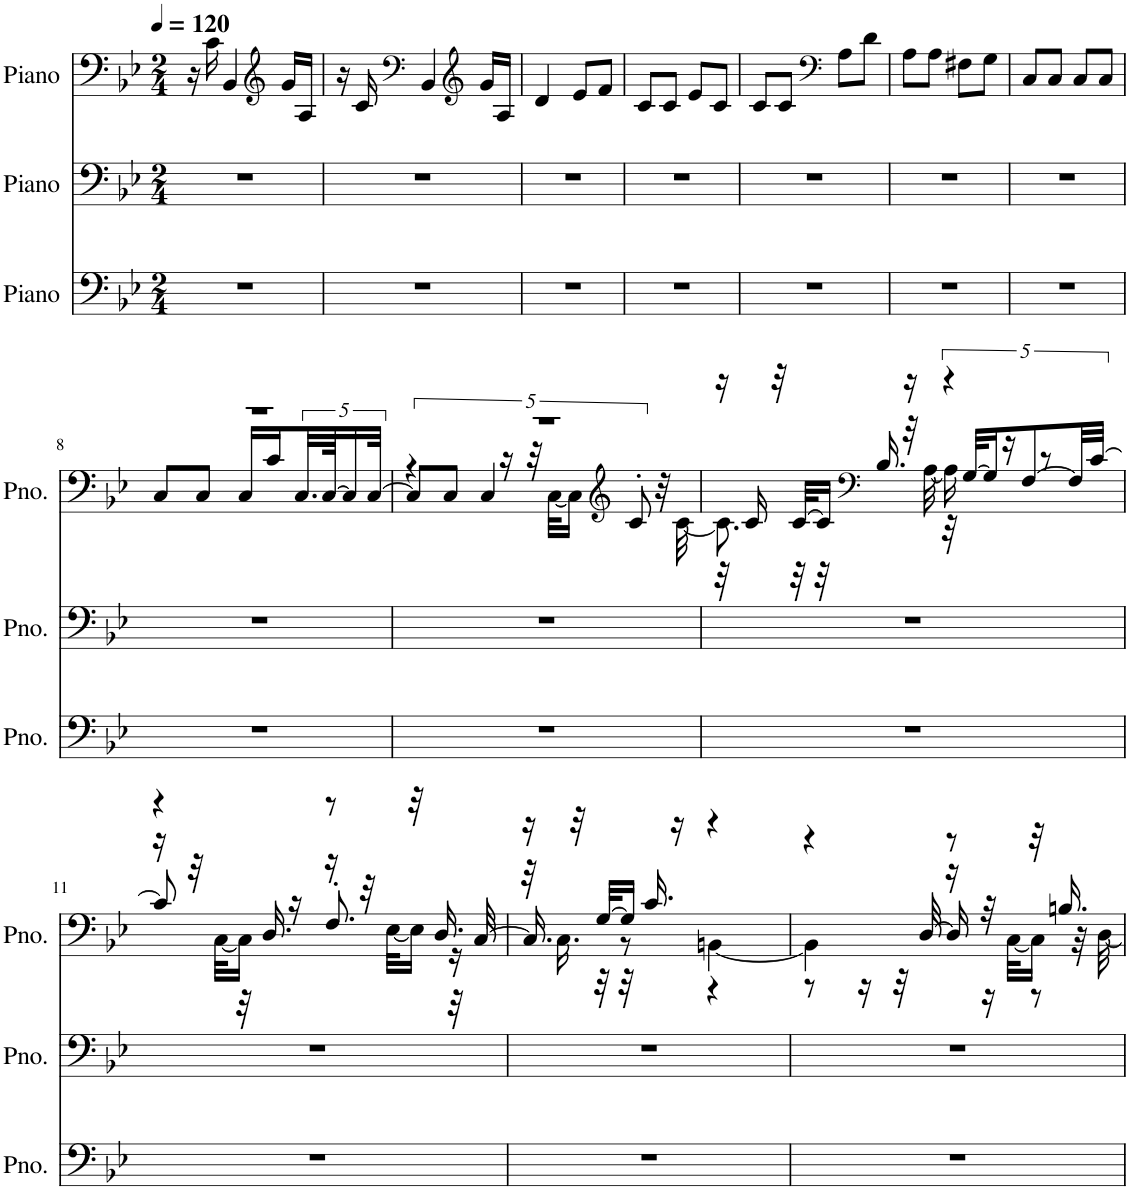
**kern	**kern	**kern
*part3	*part2	*part1
*staff3	*staff2	*staff1
*I"Piano	*I"Piano	*I"Piano
*I'Pno.	*I'Pno.	*I'Pno.
*clefF4	*clefF4	*clefF4
*k[b-e-]	*k[b-e-]	*k[b-e-]
*M2/4	*M2/4	*M2/4
*MM120	*MM120	*MM120
=1	=1	=1
2r	2r	16r
.	.	16c\
.	.	4BB-/
*	*	*clefG2
.	.	16g/LL
.	.	16A/JJ
=2	=2	=2
2r	2r	16r
.	.	16c/
*	*	*clefF4
.	.	4BB-/
*	*	*clefG2
.	.	16g/LL
.	.	16A/JJ
=3	=3	=3
2r	2r	4d/
.	.	8e-/L
.	.	8f/J
=4	=4	=4
2r	2r	8c/L
.	.	8c/J
.	.	8e-/L
.	.	8c/J
=5	=5	=5
2r	2r	8c/L
.	.	8c/J
*	*	*clefF4
.	.	8A\L
.	.	8d\J
=6	=6	=6
2r	2r	8A\L
.	.	8A\J
.	.	8F#X\L
.	.	8G\J
=7	=7	=7
2r	2r	8C/L
.	.	8C/J
.	.	8C/L
.	.	8C/J
!!LO:LB:g=z
=8	=8	=8
*	*	*^
2r	2r	2r	8C/L
.	.	.	8C/J
.	.	.	16C/LL
.	.	.	16c/
.	.	.	40.C/L
.	.	.	[80C/JK
.	.	.	20C/]
.	.	.	[40C/JJk
=9	=9	=9	=9
*	*	*	*^
2r	2r	2r	4r	10C/L]
.	.	.	.	10C/J
.	.	.	.	5C/
.	.	.	16r	.
.	.	.	32r	.
.	.	.	[32C\KLL	.
.	.	.	16C\JJ]	.
*	*	*clefG2	*	*
.	.	.	.	10c'/
.	.	.	32r	.
.	.	.	[32c\	.
=10	=10	=10	=10	=10
2r	2r	16r	8.c\]	32r
.	.	.	.	16c/
.	.	32r	.	.
.	.	[32c/KLL	.	32r
.	.	16c/JJ]	.	32r
*	*	*clefF4	*	*
.	.	.	.	16.B-/
.	.	16r	32r	.
.	.	.	[32A\	.
.	.	4r	16A\]	40r
.	.	.	.	[40G/KLL
.	.	.	.	20G/J]
.	.	.	16r	.
.	.	.	.	[10F/
.	.	.	8r	.
.	.	.	.	40F/LL]
.	.	.	.	[40c/JJJ
!!LO:LB:g=z	!!	!!
=11	=11	=11	=11	=11
2r	2r	4r	16r	8c/]
.	.	.	32r	.
.	.	.	[32C\KLL	.
.	.	.	16C\JJ]	32r
.	.	.	.	16.D/
.	.	.	16r	.
.	.	8r	16r	8.F'/
.	.	.	32r	.
.	.	.	[32E-\KLL	.
.	.	32r	16E-\JJ]	.
.	.	16.D/	.	.
.	.	.	16r	32r
.	.	.	.	[32C/
=12	=12	=12	=12	=12
2r	2r	16r	32r	16.C/]
.	.	.	16.C\	.
.	.	32r	.	.
.	.	[32G/KLL	.	32r
.	.	16G/JJ]	8r	32r
.	.	.	.	16.c/
.	.	16r	.	.
.	.	4r	[4BBn\	4r
=13	=13	=13	=13	=13
2r	2r	4r	4BB\]	8r
.	.	.	.	16r
.	.	.	.	32r
.	.	.	.	[32D/
.	.	8r	16r	16D/]
.	.	.	32r	16r
.	.	.	[32C\KLL	.
.	.	32r	16C\JJ]	8r
.	.	16.Bn/	.	.
.	.	.	32r	.
.	.	.	[32D\	.
*	*	*v	*v	*v
=	=	=
*-	*-	*-
